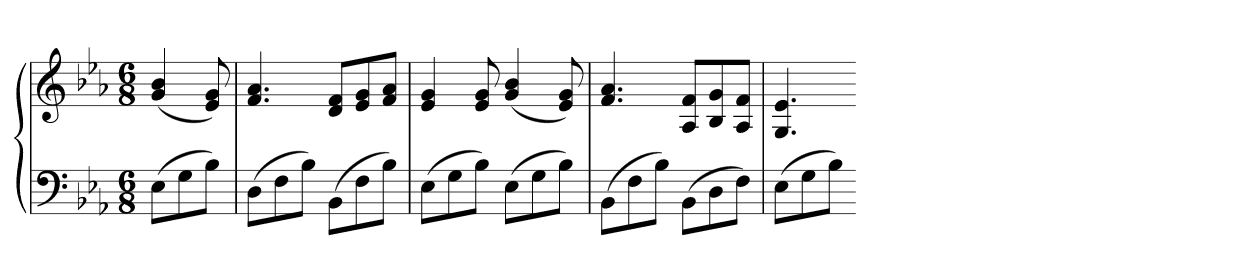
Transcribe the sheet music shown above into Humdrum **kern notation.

**kern	**kern
*part1	*part1
*staff2	*staff1
*clefF4	*clefG2
*k[b-e-a-]	*k[b-e-a-]
*M6/8	*M6/8
=	=
(8E-L	(4g 4b-
8G	.
8B-J)	8e- 8g)
=	=
(8DL	4.f 4.a-
8F	.
8B-J)	.
(8BB-L	8d 8fL
8F	8e- 8g
8B-J)	8f 8a-J
=	=
(8E-L	4e- 4g
8G	.
8B-J)	8e- 8g
(8E-L	(4g 4b-
8G	.
8B-J)	8e- 8g)
=	=
(8BB-L	4.f 4.a-
8F	.
8B-J)	.
(8BB-L	8A- 8fL
8D	8B- 8g
8FJ)	8A- 8fJ
=	=
(8E-L	4.G 4.e-
8G	.
8B-J)	.
=-	=-
*-	*-
